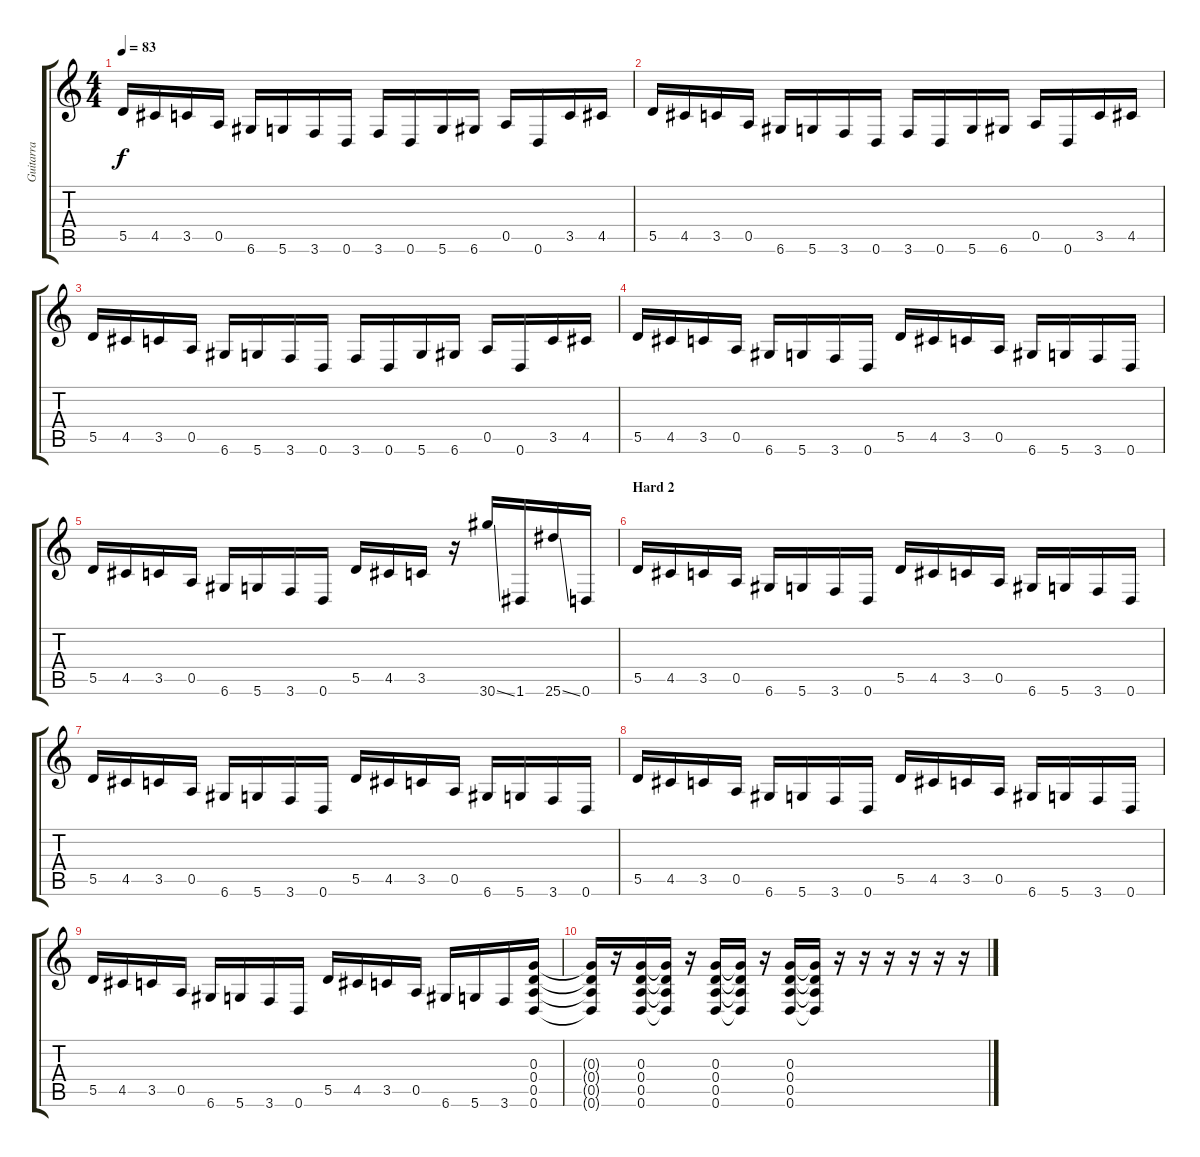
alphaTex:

\track ("Guitarra" "Guitarra") {instrument electricguitarclean}
\staff {score tabs}
\tuning (E4 B3 G3 D3 A2 D2) {hide}
\ts (4 4)
\tempo 83
\clef g2
\ks c
5.5.16{dy f} 4.5.16 3.5.16 0.5.16 6.6.16 5.6.16 3.6.16 0.6.16 3.6.16 0.6.16 5.6.16 6.6.16 0.5.16 0.6.16 3.5.16 4.5.16 |
5.5.16 4.5.16 3.5.16 0.5.16 6.6.16 5.6.16 3.6.16 0.6.16 3.6.16 0.6.16 5.6.16 6.6.16 0.5.16 0.6.16 3.5.16 4.5.16 |
5.5.16 4.5.16 3.5.16 0.5.16 6.6.16 5.6.16 3.6.16 0.6.16 3.6.16 0.6.16 5.6.16 6.6.16 0.5.16 0.6.16 3.5.16 4.5.16 |
5.5.16 4.5.16 3.5.16 0.5.16 6.6.16 5.6.16 3.6.16 0.6.16 5.5.16 4.5.16 3.5.16 0.5.16 6.6.16 5.6.16 3.6.16 0.6.16 |
5.5.16 4.5.16 3.5.16 0.5.16 6.6.16 5.6.16 3.6.16 0.6.16 5.5.16 4.5.16 3.5.16 r.16 30.6{ss}.16 1.6.16 25.6{ss}.16 0.6.16 |
\section ("" "Hard 2")
5.5.16 4.5.16 3.5.16 0.5.16 6.6.16 5.6.16 3.6.16 0.6.16 5.5.16 4.5.16 3.5.16 0.5.16 6.6.16 5.6.16 3.6.16 0.6.16 |
5.5.16 4.5.16 3.5.16 0.5.16 6.6.16 5.6.16 3.6.16 0.6.16 5.5.16 4.5.16 3.5.16 0.5.16 6.6.16 5.6.16 3.6.16 0.6.16 |
5.5.16 4.5.16 3.5.16 0.5.16 6.6.16 5.6.16 3.6.16 0.6.16 5.5.16 4.5.16 3.5.16 0.5.16 6.6.16 5.6.16 3.6.16 0.6.16 |
5.5.16 4.5.16 3.5.16 0.5.16 6.6.16 5.6.16 3.6.16 0.6.16 5.5.16 4.5.16 3.5.16 0.5.16 6.6.16 5.6.16 3.6.16 (0.3 0.4 0.5 0.6).16 |
(0.3{t} 0.4{t} 0.5{t} 0.6{t}).16 r.16 (0.3 0.4 0.5 0.6).16 (0.3{t} 0.4{t} 0.5{t} 0.6{t}).16 r.16 (0.3 0.4 0.5 0.6).16 (0.3{t} 0.4{t} 0.5{t} 0.6{t}).16 r.16 (0.3 0.4 0.5 0.6).16 (0.3{t} 0.4{t} 0.5{t} 0.6{t}).16 r.16 r.16 r.16 r.16 r.16 r.16
